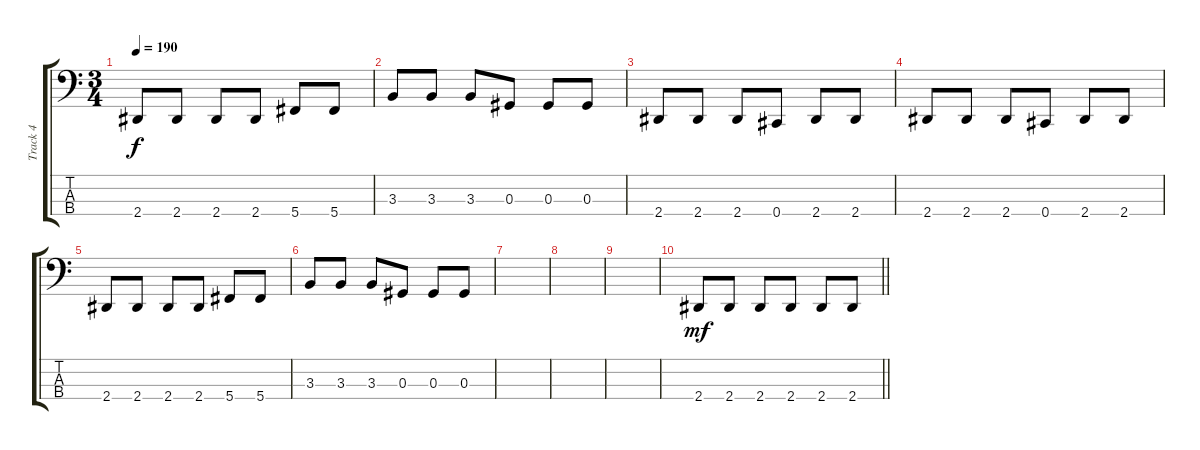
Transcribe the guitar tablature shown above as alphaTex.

\track ("Track 4" "Track 4") {instrument electricbasspick}
\staff {score tabs}
\tuning (Gb2 Db2 Ab1 Db1) {hide}
\ts (3 4)
\tempo 190
\clef f4
\ks c
2.4.8{dy f} 2.4.8 2.4.8 2.4.8 5.4.8 5.4.8 |
3.3.8 3.3.8 3.3.8 0.3.8 0.3.8 0.3.8 |
2.4.8 2.4.8 2.4.8 0.4.8 2.4.8 2.4.8 |
2.4.8 2.4.8 2.4.8 0.4.8 2.4.8 2.4.8 |
2.4.8 2.4.8 2.4.8 2.4.8 5.4.8 5.4.8 |
3.3.8 3.3.8 3.3.8 0.3.8 0.3.8 0.3.8 |
|
|
|
\barLineRight lightlight
2.4.8{dy mf} 2.4.8 2.4.8 2.4.8 2.4.8 2.4.8
